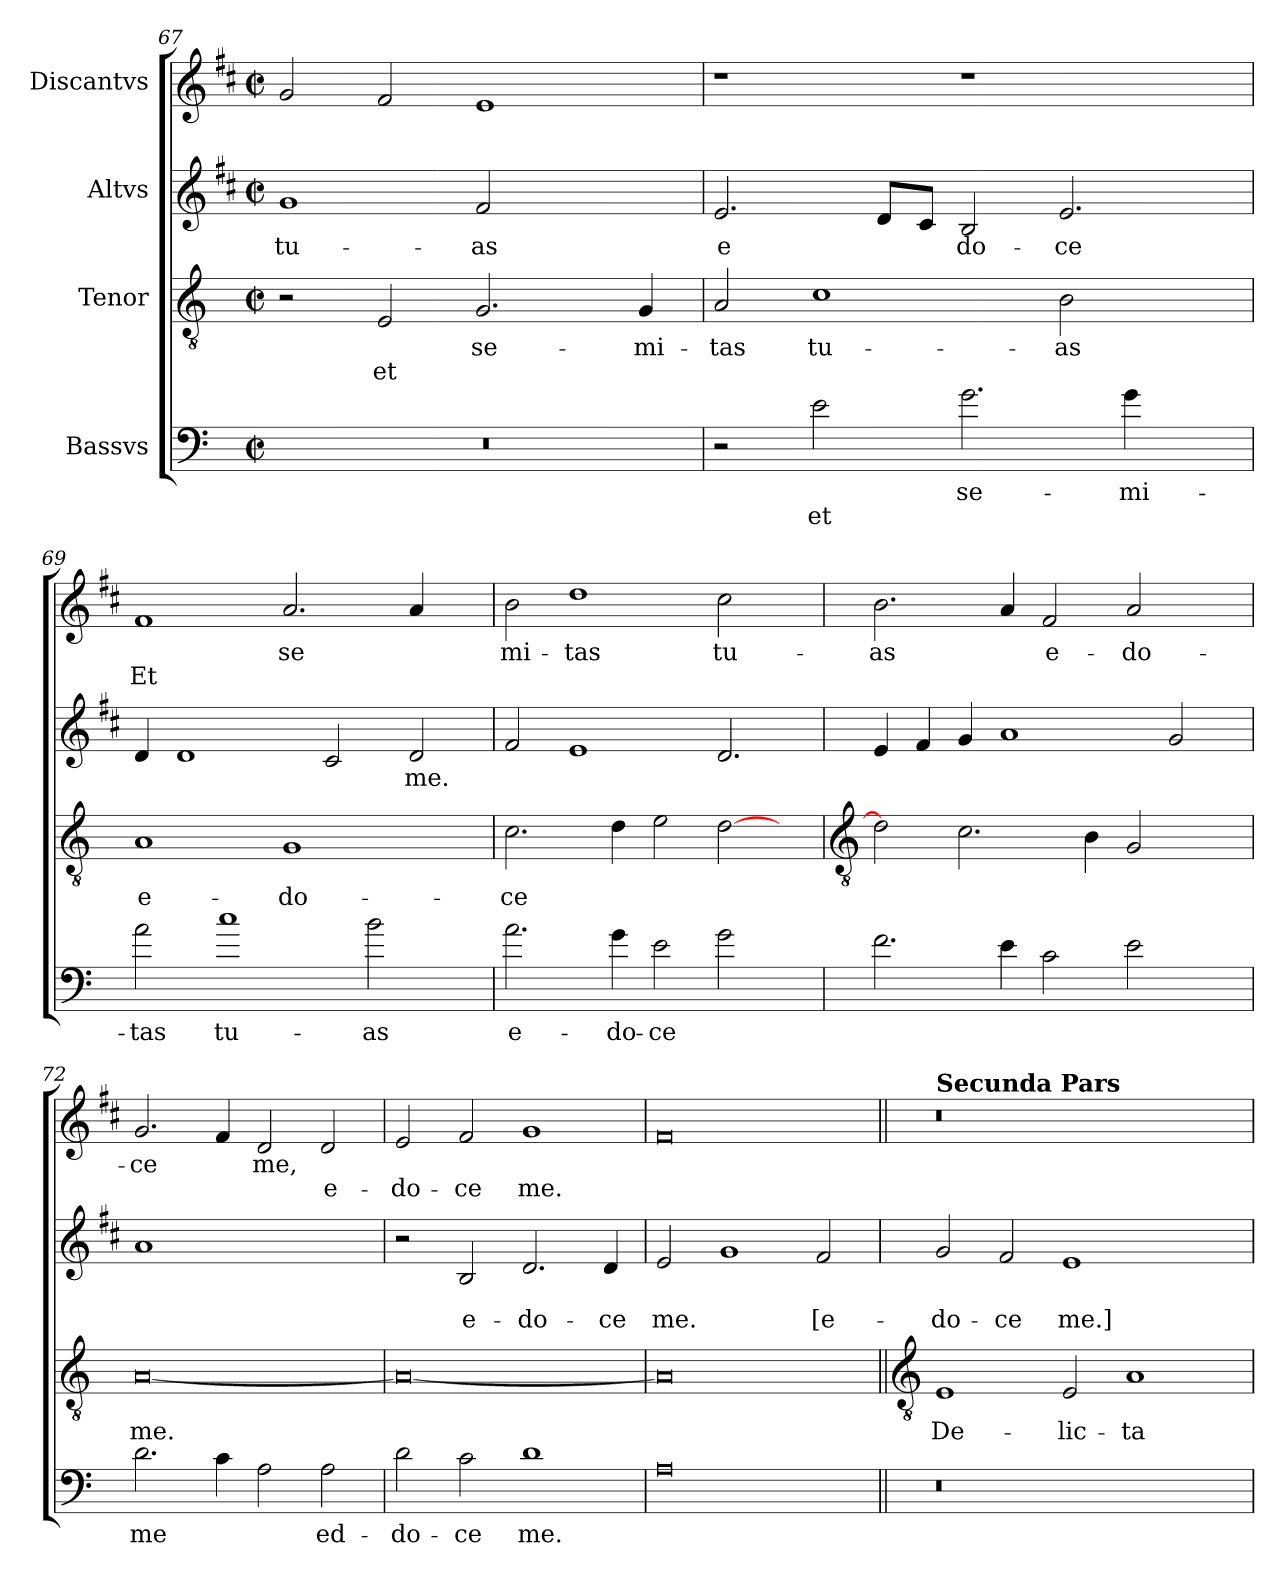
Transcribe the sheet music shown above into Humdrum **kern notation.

**kern	**text	**text	**kern	**text	**text	**kern	**text	**text	**kern	**text	**text
*part4	*part4	*part4	*part3	*part3	*part3	*part2	*part2	*part2	*part1	*part1	*part1
*staff4	*staff4	*staff4	*staff3	*staff3	*staff3	*staff2	*staff2	*staff2	*staff1	*staff1	*staff1
*I"Bassvs	*	*	*I"Tenor	*	*	*I"Altvs	*	*	*I"Discantvs	*	*
*clefF4	*	*	*clefGv2	*	*	*clefG2	*	*	*clefG2	*	*
*ITrd8c14	*	*	*	*	*	*ITrd1c2	*	*	*ITrd1c2	*	*
*k[]	*	*	*k[]	*	*	*k[]	*	*	*k[]	*	*
*C:	*	*	*C:	*	*	*C:	*	*	*C:	*	*
*M4/2	*	*	*M4/2	*	*	*M4/2	*	*	*M4/2	*	*
*met(c|)	*	*	*met(c|)	*	*	*met(c|)	*	*	*met(c|)	*	*
=67	=67	=67	=67	=67	=67	=67	=67	=67	=67	=67	=67
!	!	!	!	!	!	!	!LO:LY:b	!	!	!	!
0r	.	.	2r	.	.	1f	tu-	.	2f	.	.
!	!	!	!	!	!LO:LY:b	!	!	!	!	!	!
.	.	.	2E	.	et	.	.	.	2e	.	.
!	!	!	!	!LO:LY:b	!	!	!LO:LY:b	!	!	!	!
.	.	.	2.G	se-	.	2e	-as	.	1d	.	.
.	.	.	.	.	.	2ryy	.	.	.	.	.
!	!	!	!	!LO:LY:b	!	!	!	!	!	!	!
.	.	.	4G	-mi-	.	.	.	.	.	.	.
!!LO:LB:g=z
=68	=68	=68	=68	=68	=68	=68	=68	=68	=68	=68	=68
!	!	!	!	!LO:LY:b	!	!	!LO:LY:b	!	!	!	!
2r	.	.	2A	-tas	.	2.d	e	.	1r	.	.
!	!	!LO:LY:b	!	!LO:LY:b	!	!	!	!	!	!	!
2E	.	et	1c	tu-	.	.	.	.	.	.	.
.	.	.	.	.	.	8cL	.	.	.	.	.
.	.	.	.	.	.	8BJ	.	.	.	.	.
!	!LO:LY:b	!	!	!	!	!	!LO:LY:b	!	!	!	!
2.G	se-	.	.	.	.	2A	do-	.	1r	.	.
!	!	!	!	!LO:LY:b	!	!	!LO:LY:b	!	!	!	!
.	.	.	2B	-as	.	2.d	-ce	.	.	.	.
!	!LO:LY:b	!	!	!	!	!	!	!	!	!	!
4G	-mi-	.	.	.	.	.	.	.	.	.	.
4ryy	.	.	4ryy	.	.	.	.	.	4ryy	.	.
=69	=69	=69	=69	=69	=69	=69	=69	=69	=69	=69	=69
!	!LO:LY:b	!	!	!LO:LY:b	!	!	!	!	!	!	!LO:LY:b
2A	-tas	.	1A	e-	.	4c	.	.	1e	.	Et
.	.	.	.	.	.	1c	.	.	.	.	.
!	!LO:LY:b	!	!	!	!	!	!	!	!	!	!
1c	tu-	.	.	.	.	.	.	.	.	.	.
!	!	!	!	!LO:LY:b	!	!	!	!	!	!LO:LY:b	!
.	.	.	1G	-do-	.	.	.	.	2.g	se	.
.	.	.	.	.	.	2B	.	.	.	.	.
!	!LO:LY:b	!	!	!	!	!	!	!	!	!	!
2B	-as	.	.	.	.	.	.	.	.	.	.
!	!	!	!	!	!	!	!LO:LY:b	!	!	!	!
.	.	.	.	.	.	2c	me.	.	4g	.	.
4ryy	.	.	4ryy	.	.	.	.	.	4ryy	.	.
=70	=70	=70	=70	=70	=70	=70	=70	=70	=70	=70	=70
!	!LO:LY:b	!	!	!LO:LY:b	!	!	!	!	!	!LO:LY:b	!
2.A	e-	.	2.c	-ce	.	2e	.	.	2a	mi-	.
!	!	!	!	!	!	!	!	!	!	!LO:LY:b	!
.	.	.	.	.	.	1d	.	.	1cc	-tas	.
!	!LO:LY:b	!	!	!	!	!	!	!	!	!	!
4G	-do-	.	4d	.	.	.	.	.	.	.	.
!	!LO:LY:b	!	!	!	!	!	!	!	!	!	!
2E	-ce	.	2e	.	.	.	.	.	.	.	.
!	!	!	!	!	!	!	!	!	!	!LO:LY:b	!
2G	.	.	[2d	.	.	2.c	.	.	2b	tu-	.
4ryy	.	.	4ryy	.	.	.	.	.	4ryy	.	.
!!LO:LB:g=z
=71	=71	=71	=71	=71	=71	=71	=71	=71	=71	=71	=71
*	*	*	*clefGv2	*	*	*	*	*	*	*	*
!	!	!	!	!	!	!	!	!	!	!LO:LY:b	!
2.F	.	.	2d]	.	.	4d	.	.	2.a	-as	.
.	.	.	.	.	.	4e	.	.	.	.	.
.	.	.	2.c	.	.	4f	.	.	.	.	.
4E	.	.	.	.	.	1g	.	.	4g	.	.
!	!	!	!	!	!	!	!	!	!	!LO:LY:b	!
2C	.	.	.	.	.	.	.	.	2e	e-	.
.	.	.	4B	.	.	.	.	.	.	.	.
!	!	!	!	!	!	!	!	!	!	!LO:LY:b	!
2E	.	.	2G	.	.	.	.	.	2g	-do-	.
.	.	.	.	.	.	2f	.	.	.	.	.
4ryy	.	.	4ryy	.	.	.	.	.	4ryy	.	.
=72	=72	=72	=72	=72	=72	=72	=72	=72	=72	=72	=72
!	!LO:LY:b	!	!	!LO:LY:b	!	!	!	!	!	!LO:LY:b	!
2.D	me	.	[0A	me.	.	1g	.	.	2.f	-ce	.
4C	.	.	.	.	.	.	.	.	4e	.	.
!	!	!	!	!	!	!	!	!	!	!LO:LY:b	!
2AA	.	.	.	.	.	1ryy	.	.	2c	me,	.
!	!LO:LY:b	!	!	!	!	!	!	!	!	!	!LO:LY:b
2AA	ed-	.	.	.	.	.	.	.	2c	.	e-
!!LO:LB:g=z
=73	=73	=73	=73	=73	=73	=73	=73	=73	=73	=73	=73
!	!LO:LY:b	!	!	!	!	!	!	!	!	!	!LO:LY:b
2D	-do-	.	0A_	.	.	2r	.	.	2d	.	-do-
!	!LO:LY:b	!	!	!	!	!	!	!LO:LY:b	!	!	!LO:LY:b
2C	-ce	.	.	.	.	2A	.	e-	2e	.	-ce
!	!LO:LY:b	!	!	!	!	!	!	!LO:LY:b	!	!	!LO:LY:b
1D	me.	.	.	.	.	2.c	.	-do-	1f	.	me.
!	!	!	!	!	!	!	!	!LO:LY:b	!	!	!
.	.	.	.	.	.	4c	.	-ce	.	.	.
=74	=74	=74	=74	=74	=74	=74	=74	=74	=74	=74	=74
!	!	!	!	!	!	!	!	!LO:LY:b	!	!	!
0AA	.	.	0A]	.	.	2d	.	me.	0e	.	.
.	.	.	.	.	.	1f	.	.	.	.	.
!	!	!	!	!	!	!	!	!LO:LY:b	!	!	!
.	.	.	.	.	.	2e	.	[e-	.	.	.
!!LO:LB:g=z
=75||	=75||	=75||	=75||	=75||	=75||	=75	=75||	=75||	=75||	=75||	=75||
*	*	*	*clefGv2	*	*	*	*	*	*	*	*
!	!	!	!	!	!	!	!	!	!LO:TX:a:B:t=Secunda Pars	!	!
!	!	!	!	!LO:LY:b	!	!	!	!LO:LY:b	!	!	!
0r	.	.	1E	De-	.	2f	.	-do-	0r	.	.
!	!	!	!	!	!	!	!	!LO:LY:b	!	!	!
.	.	.	.	.	.	2e	.	-ce	.	.	.
!	!	!	!	!LO:LY:b	!	!	!	!LO:LY:b	!	!	!
.	.	.	2E	-lic-	.	1d	.	me.]	.	.	.
!	!	!	!	!LO:LY:b	!	!	!	!	!	!	!
.	.	.	1A	-ta	.	.	.	.	.	.	.
2ryy	.	.	.	.	.	2ryy	.	.	2ryy	.	.
=	=	=	=	=	=	=	=	=	=	=	=
*-	*-	*-	*-	*-	*-	*-	*-	*-	*-	*-	*-
